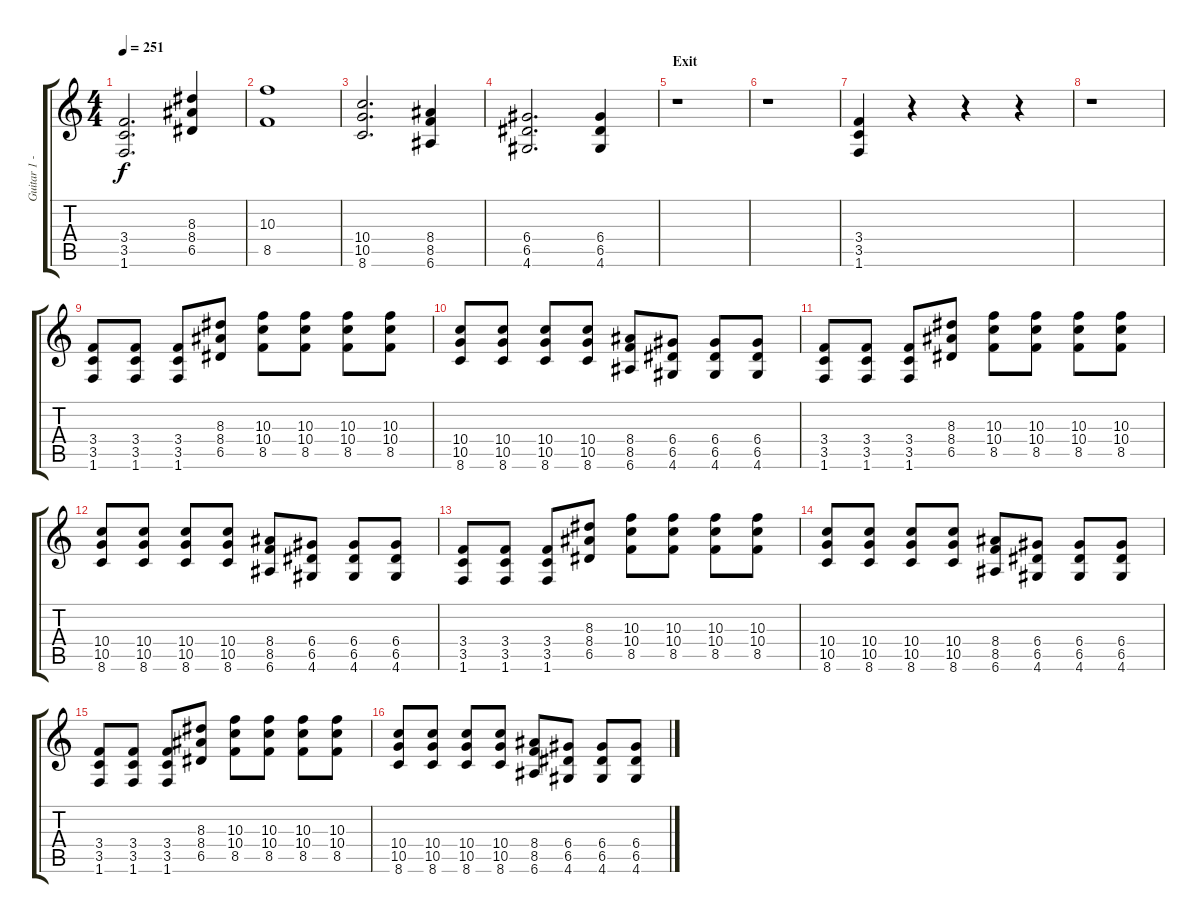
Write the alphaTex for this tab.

\track ("Guitar 1 - Scott" "Guitar 1 -") {instrument overdrivenguitar}
\staff {score tabs}
\tuning (E4 B3 G3 D3 A2 E2) {hide}
\ts (4 4)
\tempo 251
\clef g2
\ks c
(3.4 3.5 1.6).2{d dy f} (8.3 8.4 6.5).4 |
(10.3 8.5).1 |
(10.4 10.5 8.6).2{d} (8.4 8.5 6.6).4 |
(6.4 6.5 4.6).2{d} (6.4 6.5 4.6).4 |
\section ("" "Exit")
r.1 |
r.1 |
(3.4 3.5 1.6).4 r.4 r.4 r.4 |
r.1 |
(3.4 3.5 1.6).8 (3.4 3.5 1.6).8 (3.4 3.5 1.6).8 (8.3 8.4 6.5).8 (10.3 10.4 8.5).8 (10.3 10.4 8.5).8 (10.3 10.4 8.5).8 (10.3 10.4 8.5).8 |
(10.4 10.5 8.6).8 (10.4 10.5 8.6).8 (10.4 10.5 8.6).8 (10.4 10.5 8.6).8 (8.4 8.5 6.6).8 (6.4 6.5 4.6).8 (6.4 6.5 4.6).8 (6.4 6.5 4.6).8 |
(3.4 3.5 1.6).8 (3.4 3.5 1.6).8 (3.4 3.5 1.6).8 (8.3 8.4 6.5).8 (10.3 10.4 8.5).8 (10.3 10.4 8.5).8 (10.3 10.4 8.5).8 (10.3 10.4 8.5).8 |
(10.4 10.5 8.6).8 (10.4 10.5 8.6).8 (10.4 10.5 8.6).8 (10.4 10.5 8.6).8 (8.4 8.5 6.6).8 (6.4 6.5 4.6).8 (6.4 6.5 4.6).8 (6.4 6.5 4.6).8 |
(3.4 3.5 1.6).8 (3.4 3.5 1.6).8 (3.4 3.5 1.6).8 (8.3 8.4 6.5).8 (10.3 10.4 8.5).8 (10.3 10.4 8.5).8 (10.3 10.4 8.5).8 (10.3 10.4 8.5).8 |
(10.4 10.5 8.6).8 (10.4 10.5 8.6).8 (10.4 10.5 8.6).8 (10.4 10.5 8.6).8 (8.4 8.5 6.6).8 (6.4 6.5 4.6).8 (6.4 6.5 4.6).8 (6.4 6.5 4.6).8 |
(3.4 3.5 1.6).8 (3.4 3.5 1.6).8 (3.4 3.5 1.6).8 (8.3 8.4 6.5).8 (10.3 10.4 8.5).8 (10.3 10.4 8.5).8 (10.3 10.4 8.5).8 (10.3 10.4 8.5).8 |
(10.4 10.5 8.6).8 (10.4 10.5 8.6).8 (10.4 10.5 8.6).8 (10.4 10.5 8.6).8 (8.4 8.5 6.6).8 (6.4 6.5 4.6).8 (6.4 6.5 4.6).8 (6.4 6.5 4.6).8
